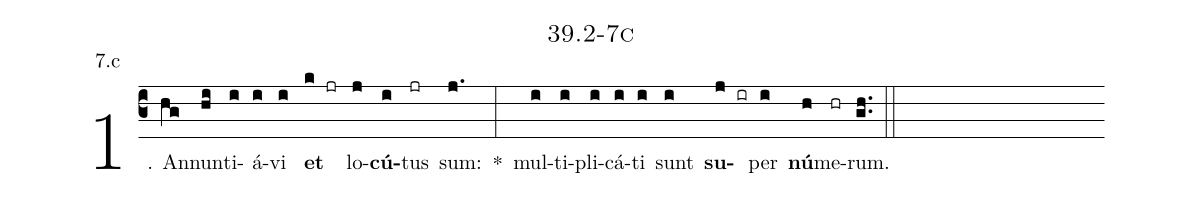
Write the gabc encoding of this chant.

name: 39.2-7c;
annotation: 7.c;
%%
(c3)1. An(hg)nun(hi)ti(i)á(i)vi(i) <b>et</b>(k jr) lo(j)<b>cú</b>(i)tus(jr) sum:(j.) *(:) mul(i)ti(i)pli(i)cá(i)ti(i) sunt(i) <b>su</b>(j ir)per(i) <b>nú</b>(h)me(hr)rum.(gh..) (::)


%E(i) u(i) o(j) u(i) a(h) e.(gh..) (::)
